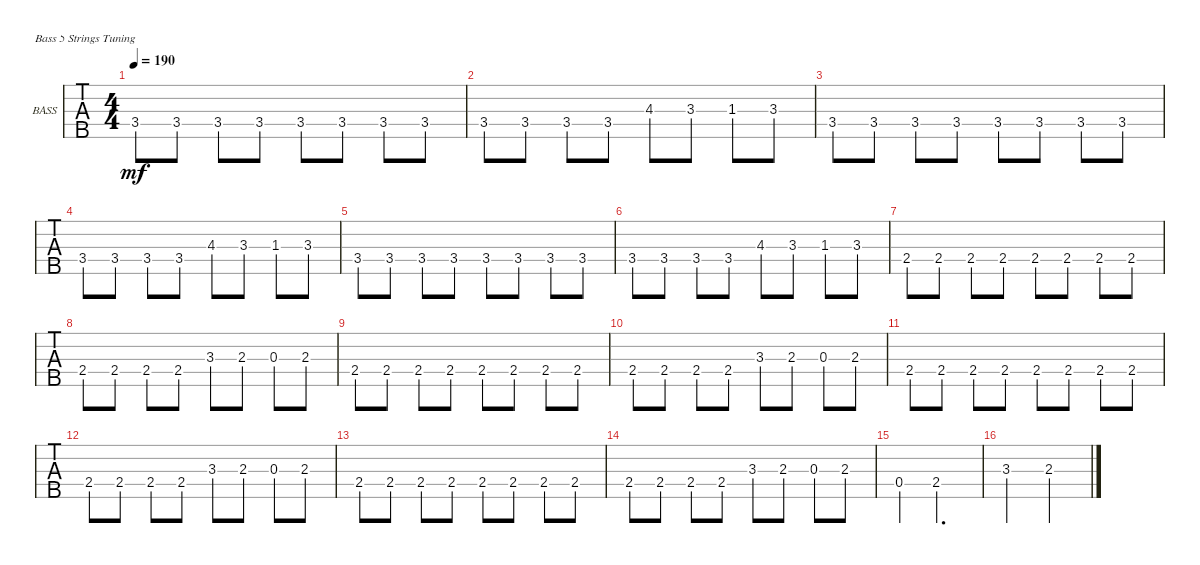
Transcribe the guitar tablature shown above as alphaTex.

\defaultSystemsLayout 4
\bracketExtendMode groupsimilarinstruments
\firstSystemTrackNameOrientation horizontal
\otherSystemsTrackNameOrientation horizontal
\track ("Bass" "BASS") {instrument electricbassfinger}
\staff {tabs}
\tuning (G2 D2 A1 E1 B0)
\ts (4 4)
\tempo 190
\clef f4
\ks c
3.4.8{dy mf} 3.4.8 3.4.8 3.4.8 3.4.8 3.4.8 3.4.8 3.4.8 |
3.4.8 3.4.8 3.4.8 3.4.8 4.3.8 3.3.8 1.3.8 3.3.8 |
3.4.8 3.4.8 3.4.8 3.4.8 3.4.8 3.4.8 3.4.8 3.4.8 |
3.4.8 3.4.8 3.4.8 3.4.8 4.3.8 3.3.8 1.3.8 3.3.8 |
3.4.8 3.4.8 3.4.8 3.4.8 3.4.8 3.4.8 3.4.8 3.4.8 |
3.4.8 3.4.8 3.4.8 3.4.8 4.3.8 3.3.8 1.3.8 3.3.8 |
2.4.8 2.4.8 2.4.8 2.4.8 2.4.8 2.4.8 2.4.8 2.4.8 |
2.4.8 2.4.8 2.4.8 2.4.8 3.3.8 2.3.8 0.3.8 2.3.8 |
2.4.8 2.4.8 2.4.8 2.4.8 2.4.8 2.4.8 2.4.8 2.4.8 |
2.4.8 2.4.8 2.4.8 2.4.8 3.3.8 2.3.8 0.3.8 2.3.8 |
2.4.8 2.4.8 2.4.8 2.4.8 2.4.8 2.4.8 2.4.8 2.4.8 |
2.4.8 2.4.8 2.4.8 2.4.8 3.3.8 2.3.8 0.3.8 2.3.8 |
2.4.8 2.4.8 2.4.8 2.4.8 2.4.8 2.4.8 2.4.8 2.4.8 |
2.4.8 2.4.8 2.4.8 2.4.8 3.3.8 2.3.8 0.3.8 2.3.8 |
0.4{st}.4 2.4.2{d} |
3.3.2 2.3.2
